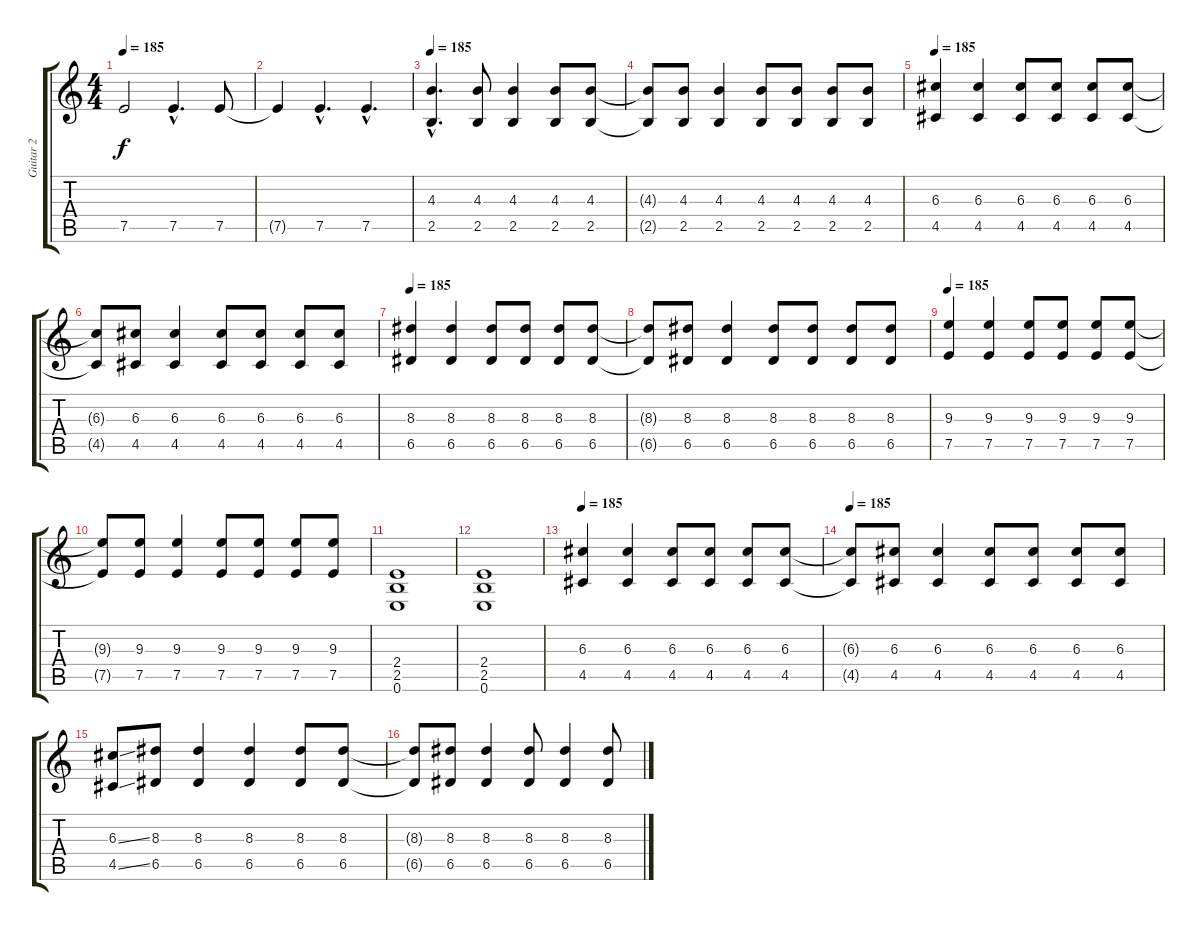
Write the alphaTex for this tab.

\track ("Guitar 2" "Guitar 2") {instrument distortionguitar}
\staff {score tabs}
\tuning (E4 B3 G3 D3 A2 E2) {hide}
\ts (4 4)
\tempo 185
\clef g2
\ks c
7.5.2{dy f} 7.5{hac}.4{d volume 9 instrument electricguitarjazz} 7.5.8 |
7.5{t}.4 7.5{hac}.4{d} 7.5{hac}.4{d} |
\tempo 185
(4.3{hac} 2.5{hac}).4{d volume 13 instrument distortionguitar} (4.3 2.5).8 (4.3 2.5).4 (4.3 2.5).8 (4.3 2.5).8 |
(4.3{t} 2.5{t}).8 (4.3 2.5).8 (4.3 2.5).4 (4.3 2.5).8 (4.3 2.5).8 (4.3 2.5).8 (4.3 2.5).8 |
\tempo 185
(6.3 4.5).4{instrument distortionguitar} (6.3 4.5).4 (6.3 4.5).8 (6.3 4.5).8 (6.3 4.5).8 (6.3 4.5).8 |
(6.3{t} 4.5{t}).8 (6.3 4.5).8 (6.3 4.5).4 (6.3 4.5).8 (6.3 4.5).8 (6.3 4.5).8 (6.3 4.5).8 |
\tempo 185
(8.3 6.5).4 (8.3 6.5).4 (8.3 6.5).8 (8.3 6.5).8 (8.3 6.5).8 (8.3 6.5).8 |
(8.3{t} 6.5{t}).8 (8.3 6.5).8 (8.3 6.5).4 (8.3 6.5).8 (8.3 6.5).8 (8.3 6.5).8 (8.3 6.5).8 |
\tempo 185
(9.3 7.5).4 (9.3 7.5).4 (9.3 7.5).8 (9.3 7.5).8 (9.3 7.5).8 (9.3 7.5).8 |
(9.3{t} 7.5{t}).8 (9.3 7.5).8 (9.3 7.5).4 (9.3 7.5).8 (9.3 7.5).8 (9.3 7.5).8 (9.3 7.5).8 |
(2.4 2.5 0.6).1 |
(2.4 2.5 0.6).1 |
\tempo 185
(6.3 4.5).4{instrument distortionguitar} (6.3 4.5).4 (6.3 4.5).8 (6.3 4.5).8 (6.3 4.5).8 (6.3 4.5).8 |
\tempo 185
(6.3{t} 4.5{t}).8 (6.3 4.5).8 (6.3 4.5).4 (6.3 4.5).8 (6.3 4.5).8 (6.3 4.5).8 (6.3 4.5).8 |
(6.3{ss} 4.5{ss}).8 (8.3 6.5).8 (8.3 6.5).4 (8.3 6.5).4 (8.3 6.5).8 (8.3 6.5).8 |
(8.3{t} 6.5{t}).8 (8.3 6.5).8 (8.3 6.5).4 (8.3 6.5).8 (8.3 6.5).4 (8.3 6.5).8
